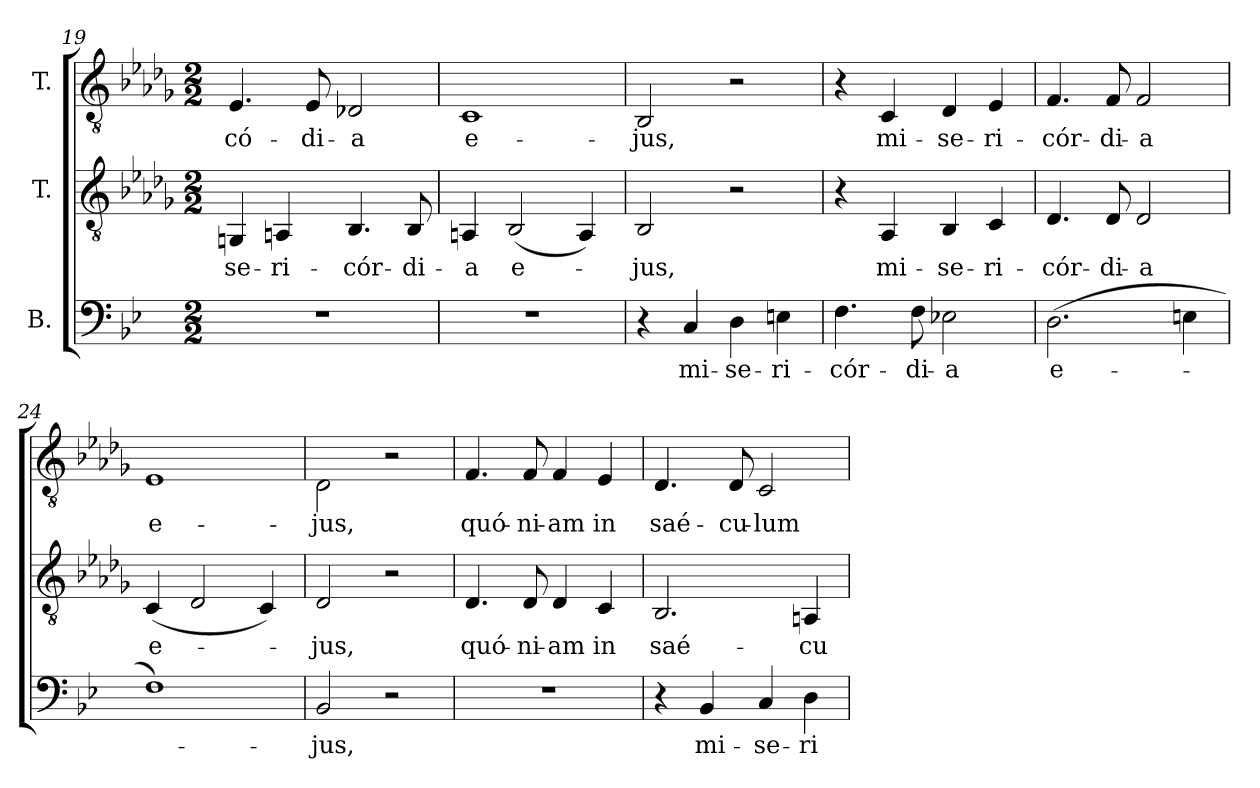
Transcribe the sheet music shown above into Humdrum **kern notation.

**kern	**text	**kern	**text	**kern	**text
*part3	*part3	*part2	*part2	*part1	*part1
*staff3	*staff3	*staff2	*staff2	*staff1	*staff1
*I"B.	*	*I"T.	*	*I"T.	*
*clefF4	*	*clefGv2	*	*clefGv2	*
*	*	*ITrd2c3	*	*ITrd2c3	*
*k[b-e-]	*	*k[b-e-]	*	*k[b-e-]	*
*B-:	*	*B-:	*	*B-:	*
*M2/2	*	*M2/2	*	*M2/2	*
=19	=19	=19	=19	=19	=19
!	!	!	!LO:LY:b:color=#000000	!	!
!	!	!	!	!	!LO:LY:b:color=#000000
1r	.	4EEni/	-se-	4.Ci/	-có-
!	!	!	!LO:LY:b:color=#000000	!	!
.	.	4FF#Xi/	-ri-	.	.
!	!	!	!	!	!LO:LY:b:color=#000000
.	.	.	.	8Ci/	-di-
!	!	!	!LO:LY:b:color=#000000	!	!
!	!	!	!	!	!LO:LY:b:color=#000000
.	.	4.GGi/	-cór-	2BB-Xi/	-a
!	!	!	!LO:LY:b:color=#000000	!	!
.	.	8GGi/	-di-	.	.
!!LO:LB:g=z
=20	=20	=20	=20	=20	=20
!	!	!	!LO:LY:b:color=#000000	!	!
!	!	!	!	!	!LO:LY:b:color=#000000
1r	.	4FF#Xi/	-a	1AAi	e-
!	!	!	!LO:LY:b:color=#000000	!	!
.	.	(2GGi/	e-	.	.
.	.	4FF#i/)	.	.	.
=21	=21	=21	=21	=21	=21
!	!	!	!LO:LY:b:color=#000000	!	!
!	!	!	!	!	!LO:LY:b:color=#000000
4r	.	2GGi/	-jus,	2GGi/	-jus,
!	!LO:LY:b:color=#000000	!	!	!	!
4Ci/	mi-	.	.	.	.
!	!LO:LY:b:color=#000000	!	!	!	!
4Di\	-se-	2r	.	2r	.
!	!LO:LY:b:color=#000000	!	!	!	!
4Eni\	-ri-	.	.	.	.
=22	=22	=22	=22	=22	=22
!	!LO:LY:b:color=#000000	!	!	!	!
4.Fi\	-cór-	4r	.	4r	.
!	!	!	!LO:LY:b:color=#000000	!	!
!	!	!	!	!	!LO:LY:b:color=#000000
.	.	4FFi/	mi-	4AAi/	mi-
!	!LO:LY:b:color=#000000	!	!	!	!
8Fi\	-di-	.	.	.	.
!	!LO:LY:b:color=#000000	!	!	!	!
!	!	!	!LO:LY:b:color=#000000	!	!
!	!	!	!	!	!LO:LY:b:color=#000000
2E-Xi\	-a	4GGi/	-se-	4BB-i/	-se-
!	!	!	!LO:LY:b:color=#000000	!	!
!	!	!	!	!	!LO:LY:b:color=#000000
.	.	4AAi/	-ri-	4Ci/	-ri-
=23	=23	=23	=23	=23	=23
!	!LO:LY:b:color=#000000	!	!	!	!
!	!	!	!LO:LY:b:color=#000000	!	!
!	!	!	!	!	!LO:LY:b:color=#000000
(2.Di\	e-	4.BB-i/	-cór-	4.Di/	-cór-
!	!	!	!LO:LY:b:color=#000000	!	!
!	!	!	!	!	!LO:LY:b:color=#000000
.	.	8BB-i/	-di-	8Di/	-di-
!	!	!	!LO:LY:b:color=#000000	!	!
!	!	!	!	!	!LO:LY:b:color=#000000
.	.	2BB-i/	-a	2Di/	-a
4Eni\	.	.	.	.	.
=24	=24	=24	=24	=24	=24
!	!	!	!LO:LY:b:color=#000000	!	!
!	!	!	!	!	!LO:LY:b:color=#000000
1Fi)	.	(4AAi/	e-	1Ci	e-
.	.	2BB-i/	.	.	.
.	.	4AAi/)	.	.	.
=25	=25	=25	=25	=25	=25
!	!LO:LY:b:color=#000000	!	!	!	!
!	!	!	!LO:LY:b:color=#000000	!	!
!	!	!	!	!	!LO:LY:b:color=#000000
2BB-i/	-jus,	2BB-i/	-jus,	2BB-i\	-jus,
2r	.	2r	.	2r	.
=26	=26	=26	=26	=26	=26
!	!	!	!LO:LY:b:color=#000000	!	!
!	!	!	!	!	!LO:LY:b:color=#000000
1r	.	4.BB-i/	quó-	4.Di/	quó-
!	!	!	!LO:LY:b:color=#000000	!	!
!	!	!	!	!	!LO:LY:b:color=#000000
.	.	8BB-i/	-ni-	8Di/	-ni-
!	!	!	!LO:LY:b:color=#000000	!	!
!	!	!	!	!	!LO:LY:b:color=#000000
.	.	4BB-i/	-am	4Di/	-am
!	!	!	!LO:LY:b:color=#000000	!	!
!	!	!	!	!	!LO:LY:b:color=#000000
.	.	4AAi/	in	4Ci/	in
!!LO:PB:g=z
=27	=27	=27	=27	=27	=27
!	!	!	!LO:LY:b:color=#000000	!	!
!	!	!	!	!	!LO:LY:b:color=#000000
4r	.	2.GGi/	saé-	4.BB-i/	saé-
!	!LO:LY:b:color=#000000	!	!	!	!
4BB-i/	mi-	.	.	.	.
!	!	!	!	!	!LO:LY:b:color=#000000
.	.	.	.	8BB-i/	-cu-
!	!LO:LY:b:color=#000000	!	!	!	!
!	!	!	!	!	!LO:LY:b:color=#000000
4Ci/	-se-	.	.	2AAi/	-lum
!	!LO:LY:b:color=#000000	!	!	!	!
!	!	!	!LO:LY:b:color=#000000	!	!
4Di\	-ri-	4FF#Xi/	-cu-	.	.
=	=	=	=	=	=
*-	*-	*-	*-	*-	*-
